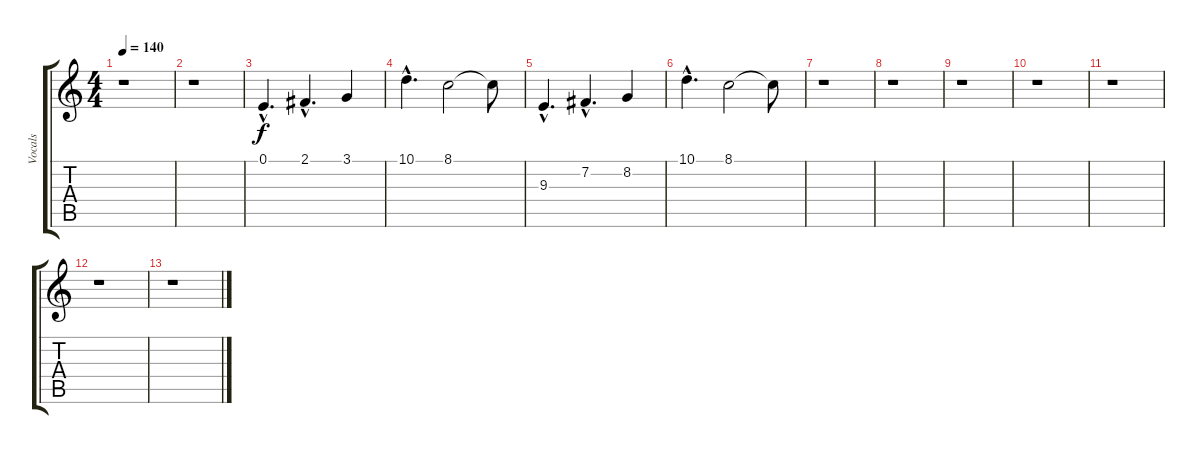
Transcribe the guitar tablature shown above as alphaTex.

\track ("Vocals" "Vocals") {instrument flute}
\staff {score tabs}
\tuning (E4 B3 G3 D3 A2 E2) {hide}
\ts (4 4)
\tempo 140
\clef g2
\ks c
r.1{dy f} |
r.1 |
0.1{hac}.4{d} 2.1{hac}.4{d} 3.1.4 |
10.1{hac}.4{d} 8.1.2 8.1{t}.8 |
9.3{hac}.4{d} 7.2{hac}.4{d} 8.2.4 |
10.1{hac}.4{d} 8.1.2 8.1{t}.8 |
r.1 |
r.1 |
r.1 |
r.1 |
r.1 |
r.1 |
r.1
